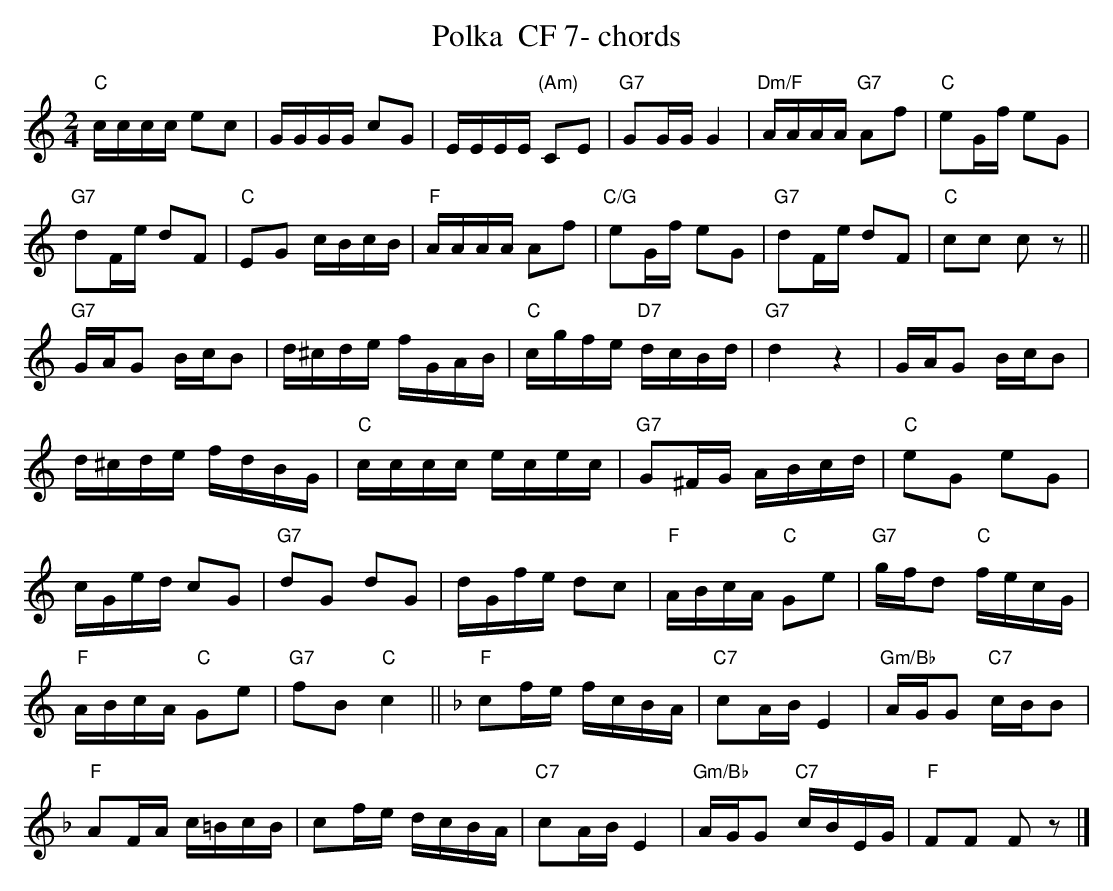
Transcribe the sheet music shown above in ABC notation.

X:1
T:Polka  CF 7- chords
M:2/4
L:1/16
K:Cmaj%%MIDI gchordon
"C"cccc e2c2 | GGGG c2G2 | EEEE "(Am)"C2E2 | "G7"G2GGG4 | "Dm/F"AAAA "G7"A2f2 | "C"e2Gf e2G2 |
"G7"d2Fe d2F2 | "C"E2G2 cBcB | "F"AAAA A2f2 | "C/G"e2Gf e2G2 | "G7"d2Fe d2F2 | "C"c2c2 c2z2 ||
"G7"GAG2 BcB2 | d^cde fGAB | "C"cgfe "D7"dcBd | "G7"d4z4 | GAG2 BcB2 |
d^cde fdBG | "C"cccc ecec | "G7"G2^FG ABcd | "C"e2G2 e2G2 |
cGed c2G2 | "G7"d2G2 d2G2 | dGfe d2c2 | "F"ABcA "C"G2e2 | "G7"gfd2 "C"fecG |
"F"ABcA "C"G2e2 | "G7"f2B2 "C"c4 || [K:Fmaj] "F"c2fe fcBA | "C7"c2AB E4 | "Gm/Bb"AGG2 "C7"cBB2 |
"F"A2FA c=BcB | c2fe dcBA | "C7"c2ABE4 | "Gm/Bb"AGG2 "C7"cBEG | "F"F2F2 F2z2 |]
